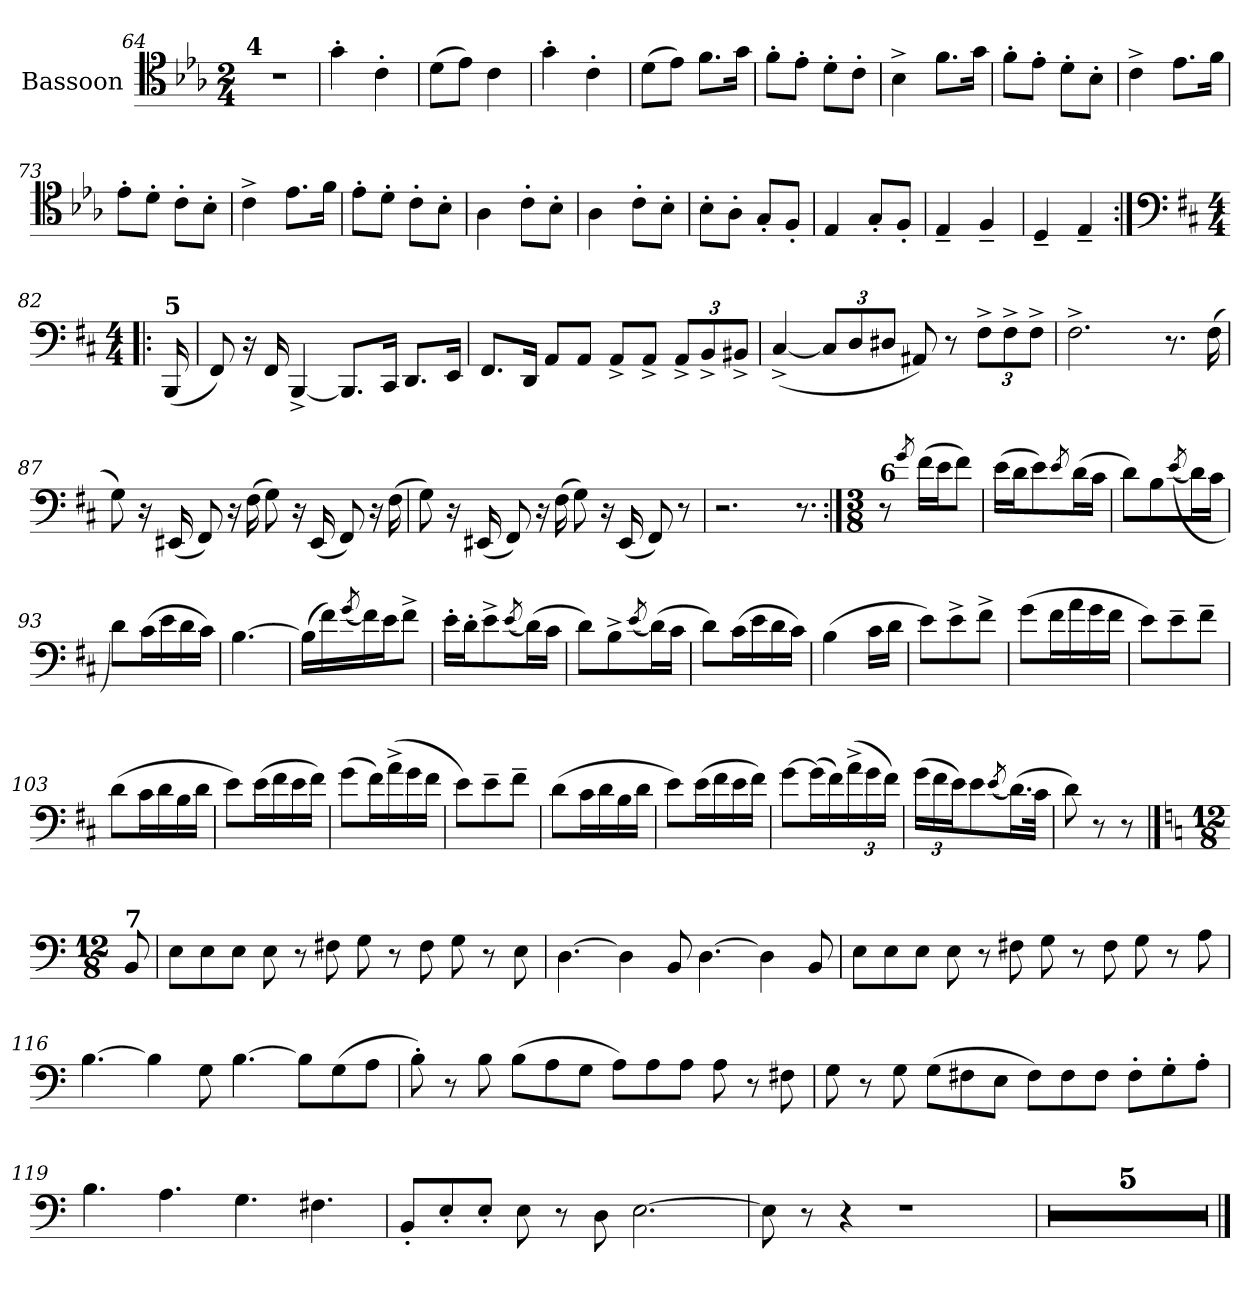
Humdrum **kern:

**kern
*part1
*staff1
*I"Bassoon
*I'Bsn.
*clefC4
*k[b-e-a-]
*M2/4
*MM132
=64!|:
!LO:TX:a:B:t=4
2r
=65
4g'\
4c'\
=66
(>8d\L
8e-\J)
4c\
=67
4g'\
4c'\
=68
(>8d\L
8e-\J)
8.f\L
16g\Jk
=69
8f'\L
8e-'\J
8d'\L
8c'\J
=70
4B-^\
8.f\L
16g\Jk
=71
8f'\L
8e-'\J
8d'\L
8B-'\J
=72
4c^\
8.e-\L
16f\Jk
=73
8e-'\L
8d'\J
8c'\L
8B-'\J
=74
4c^\
8.e-\L
16f\Jk
!!LO:LB:g=z
=75
8e-'\L
8d'\J
8c'\L
8B-'\J
=76
4A-\
8c'\L
8B-'\J
=77
4A-\
8c'\L
8B-'\J
=78
8B-'\L
8A-'\J
8G'/L
8F'/J
=79
4E-/
8G'/L
8F'/J
=80
4E-~/
4F~/
=81
4D~/
4E-~Z/
=82:|!|:
*clefF4
*k[f#c#]
*M4/4
*MM72
!LO:TX:a:B:t=5
(<16BBB/
=83
8FF#/)
16r
16FF#/
[4BBB^/
8.BBB/L]
16CC#/Jk
8.DD/L
16EE/Jk
!!LO:LB:g=z
=84
8.FF#/L
16DD/Jk
8AA/L
8AA/J
8AA^/L
8AA^/J
*Xbrackettup
12AA^/L
12BB^/
12BB#X^/J
=85
(<[4C#^/
12C#/L]
12D/
12D#X/J
8AA#X/)
8r
12F#^\L
12F#^\
12F#^\J
=86
2.F#^\
8.r
(>16F#\
=87
8G\)
16r
(<16EE#X/
8FF#/)
16r
(>16F#\
8G\)
16r
(<16EE#/
8FF#/)
16r
(>16F#\
!!LO:LB:g=z
=88
8G\)
16r
(<16EE#X/
8FF#/)
16r
(>16F#\
8G\)
16r
(<16EE#/
8FF#/)
8r
=89
2.r
8.r
=90:|!
*M3/8
*MM66
!LO:TX:a:B:t=6
8r
8qg/
(>16f#\LL
16e\J
8f#\J)
=91
(>16e\LL
16d\J
8e\)
8qe/
(>16d\L
16c#\JJ
=92
8d\L)
8B\
(<(<8qe/
16d\L)
16c#\JJ
=93
8d\L)
(>16c#\L
16e\
16d\
16c#\JJ)
=94
[4.B\
!!LO:LB:g=z
=95
(>16B\LL]
16f#\)
(<8qg/
16f#\)
16e\J
8f#^\J
=96
16e'\LL
16d'\J
8e^\
(<8qe/
(>16d\L)
16c#\JJ
=97
8d\L)
8B^\
(<8qe/
(>16d\L)
16c#\JJ
=98
8d\L)
(>16c#\L
16e\
16d\
16c#\JJ)
=99
(>4B\
16c#\LL
16d\JJ
=100
8e\L)
8e^\
8f#^\J
=101
(>8g\L
16f#\L
16a\
16g\
16f#\JJ
=102
8e\L)
8e~\
8f#~\J
!!LO:LB:g=z
=103
(>8d\L
16c#\L
16d\
16B\
16d\JJ
=104
8e\L)
(>16e\L
16f#\
16e\
16f#\JJ)
=105
(>8g\L
16f#\L)
(>16a^\
16g\
16f#\JJ
=106
8e\L)
8e~\
8f#~\J
=107
(>8d\L
16c#\L
16d\
16B\
16d\JJ
=108
8e\L)
(>16e\L
16f#\
16e\
16f#\JJ)
=109
[8g\L
(>16g\L]
16f#\)
(>24a^\
24g\
24f#\JJ)
!!LO:LB:g=z
=110
(>24g\LL
24f#\
24e\J)
8e\
(<8qe/
(>16.d\L)
32c#\JJk
=111
8d\)
8r
8r
==112
*k[]
*M12/8
*MM198
!LO:TX:a:B:t=7
8BB/
=113
8E\L
8E\
8E\J
8E\
8r
8F#X\
8G\
8r
8F#\
8G\
8r
8E\
=114
[4.D\
4D\]
8BB/
[4.D\
4D\]
8BB/
!!LO:LB:g=z
=115
8E\L
8E\
8E\J
8E\
8r
8F#X\
8G\
8r
8F#\
8G\
8r
8A\
=116
[4.B\
4B\]
8G\
[4.B\
8B\L]
(>8G\
8A\J
=117
8B'\)
8r
8B\
(>8B\L
8A\
8G\J
8A\L)
8A\
8A\J
8A\
8r
8F#X\
=118
8G\
8r
8G\
(>8G\L
8F#X\
8E\J
8F#\L)
8F#\
8F#\J
8F#'\L
8G'\
8A'\J
!!LO:LB:g=z
=119
4.B\
4.A\
4.G\
4.F#X\
=120
8BB'/L
8E'/
8E'/J
8E\
8r
8D\
[2.E\
=121
8E\]
8r
4r
1r
=122
1.r
=123
1.r
=124
1.r
=125
1.r
=126
1.r
==
*-
